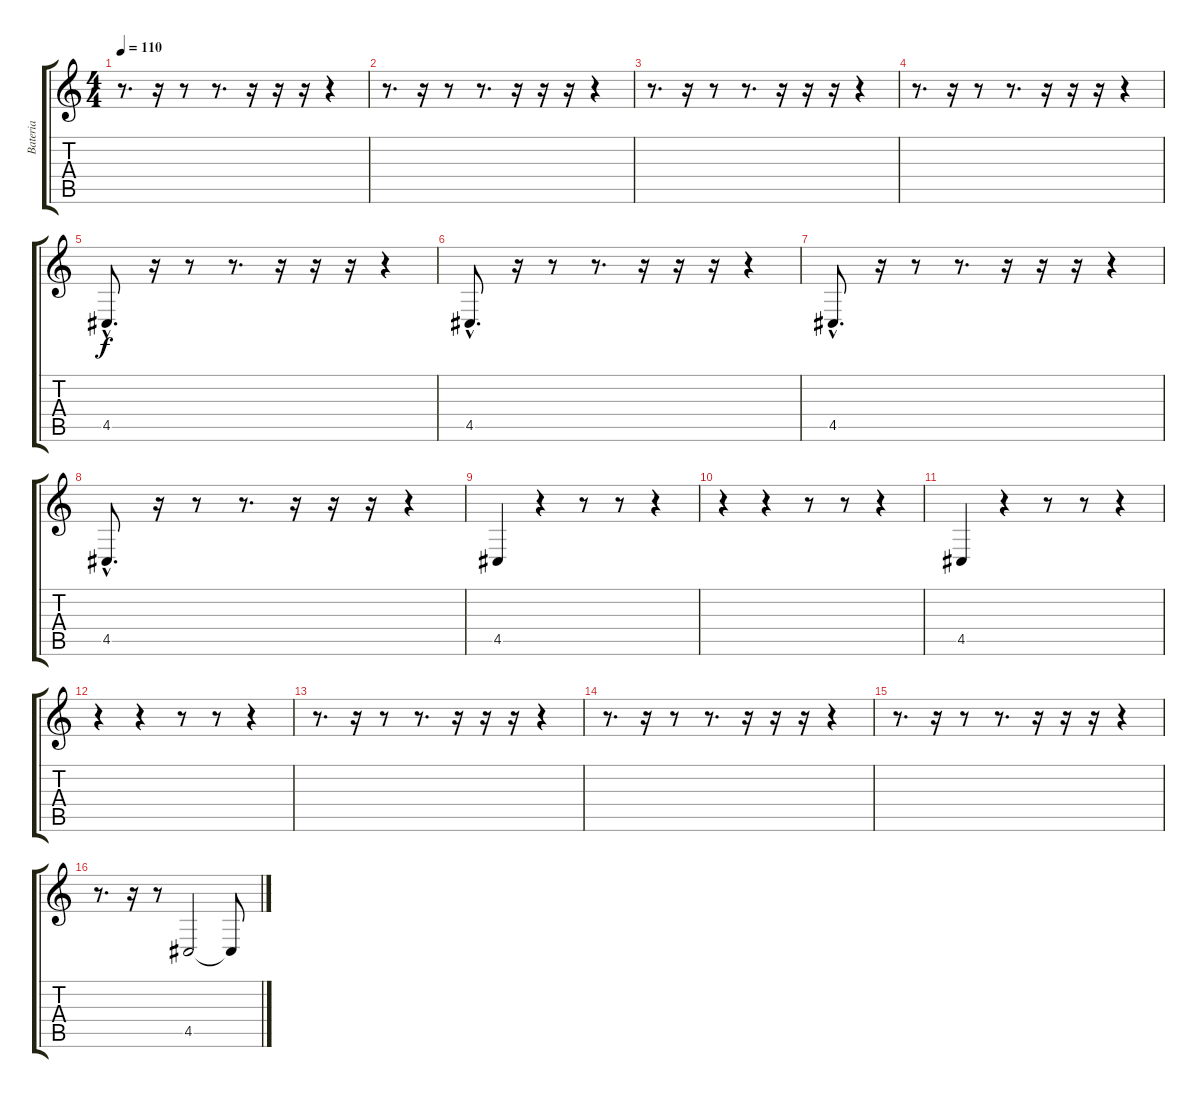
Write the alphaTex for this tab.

\track ("Bateria" "Bateria") {instrument acousticgrandpiano}
\staff {score tabs}
\tuning (E4 B3 G3 D3 A2 E2) {hide}
\ts (4 4)
\tempo 110
\clef g2
\ks c
r.8{d dy f} r.16 r.8 r.8{d} r.16 r.16 r.16 r.4 |
r.8{d} r.16 r.8 r.8{d} r.16 r.16 r.16 r.4 |
r.8{d} r.16 r.8 r.8{d} r.16 r.16 r.16 r.4 |
r.8{d} r.16 r.8 r.8{d} r.16 r.16 r.16 r.4 |
4.5{hac}.8{d} r.16 r.8 r.8{d} r.16 r.16 r.16 r.4 |
4.5{hac}.8{d} r.16 r.8 r.8{d} r.16 r.16 r.16 r.4 |
4.5{hac}.8{d} r.16 r.8 r.8{d} r.16 r.16 r.16 r.4 |
4.5{hac}.8{d} r.16 r.8 r.8{d} r.16 r.16 r.16 r.4 |
4.5.4 r.4 r.8 r.8 r.4 |
r.4 r.4 r.8 r.8 r.4 |
4.5.4 r.4 r.8 r.8 r.4 |
r.4 r.4 r.8 r.8 r.4 |
r.8{d} r.16 r.8 r.8{d} r.16 r.16 r.16 r.4 |
r.8{d} r.16 r.8 r.8{d} r.16 r.16 r.16 r.4 |
r.8{d} r.16 r.8 r.8{d} r.16 r.16 r.16 r.4 |
r.8{d} r.16 r.8 4.5.2 4.5{t}.8
